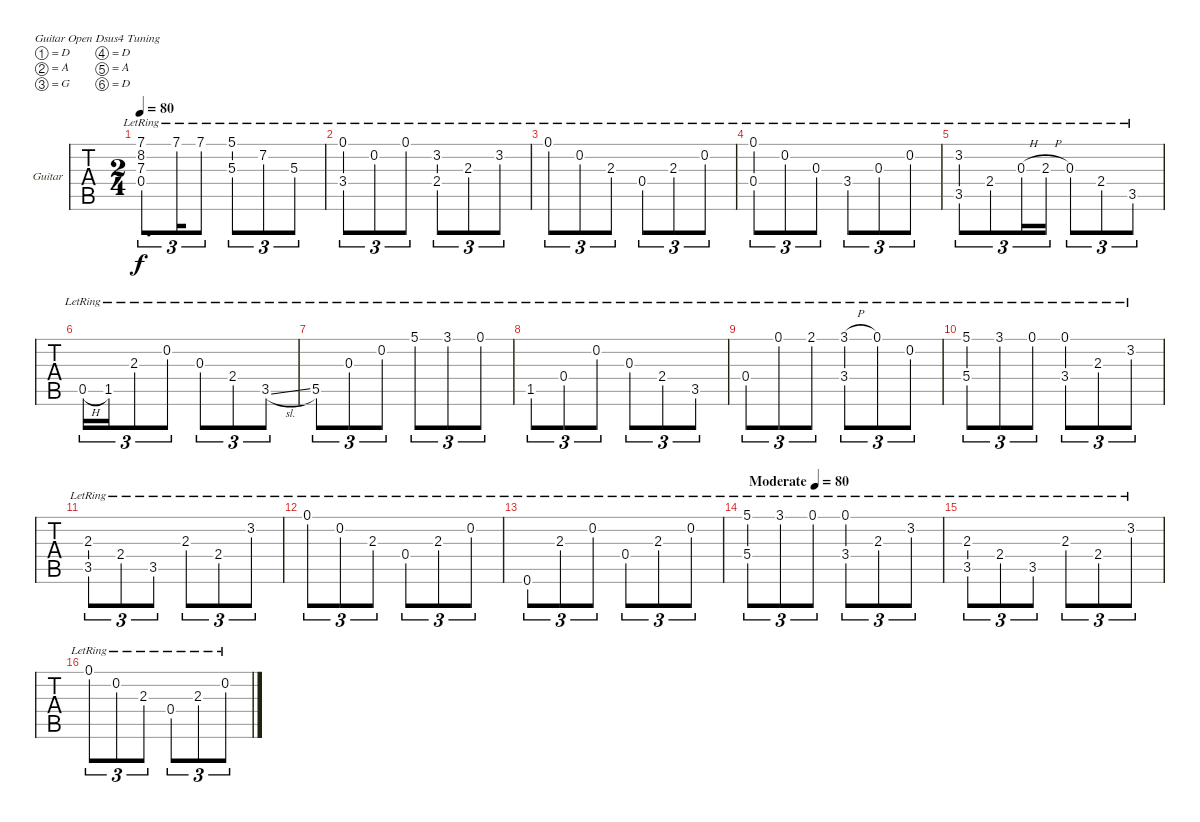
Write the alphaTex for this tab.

\bracketExtendMode groupsimilarinstruments
\firstSystemTrackNameOrientation horizontal
\otherSystemsTrackNameOrientation horizontal
\track ("Guitar" "Guitar") {instrument acousticguitarsteel}
\staff {tabs}
\tuning (D4 A3 G3 D3 A2 D2)
\ts (2 4)
\tempo 80
\clef g2
\ks c
(7.3{lr} 7.1{lr} 8.2{lr} 0.4{lr}).8{d tu (3 2) dy f} 7.1{lr}.16{tu (3 2)} 7.1{lr}.8{tu (3 2)} (5.1{lr} 5.3{lr}).8{tu (3 2)} 7.2{lr}.8{tu (3 2)} 5.3{lr}.8{tu (3 2)} |
(0.1{lr} 3.4{lr}).8{tu (3 2)} 0.2{lr}.8{tu (3 2)} 0.1{lr}.8{tu (3 2)} (3.2{lr} 2.4{lr}).8{tu (3 2)} 2.3{lr}.8{tu (3 2)} 3.2{lr}.8{tu (3 2)} |
0.1{lr}.8{tu (3 2)} 0.2{lr}.8{tu (3 2)} 2.3{lr}.8{tu (3 2)} 0.4{lr}.8{tu (3 2)} 2.3{lr}.8{tu (3 2)} 0.2{lr}.8{tu (3 2)} |
(0.4{lr} 0.1{lr}).8{tu (3 2)} 0.2{lr}.8{tu (3 2)} 0.3{lr}.8{tu (3 2)} 3.4{lr}.8{tu (3 2)} 0.3{lr}.8{tu (3 2)} 0.2{lr}.8{tu (3 2)} |
(3.5{lr} 3.2{lr}).8{tu (3 2)} 2.4{lr}.8{tu (3 2)} 0.3{h lr}.16{tu (3 2)} 2.3{h lr}.16{tu (3 2)} 0.3{lr}.8{tu (3 2)} 2.4{lr}.8{tu (3 2)} 3.5{lr}.8{tu (3 2)} |
0.5{h lr}.16{tu (3 2)} 1.5{lr}.16{tu (3 2)} 2.3{lr}.8{tu (3 2)} 0.2{lr}.8{tu (3 2)} 0.3{lr}.8{tu (3 2)} 2.4{lr}.8{tu (3 2)} 3.5{sl lr}.8{tu (3 2)} |
5.5{lr}.8{tu (3 2)} 0.3{lr}.8{tu (3 2)} 0.2{lr}.8{tu (3 2)} 5.1{lr}.8{tu (3 2)} 3.1{lr}.8{tu (3 2)} 0.1{lr}.8{tu (3 2)} |
1.5{lr}.8{tu (3 2)} 0.4{lr}.8{tu (3 2)} 0.2{lr}.8{tu (3 2)} 0.3{lr}.8{tu (3 2)} 2.4{lr}.8{tu (3 2)} 3.5{lr}.8{tu (3 2)} |
0.4{lr}.8{tu (3 2)} 0.1{lr}.8{tu (3 2)} 2.1{lr}.8{tu (3 2)} (3.4{lr} 3.1{h lr}).8{tu (3 2)} 0.1{lr}.8{tu (3 2)} 0.2{lr}.8{tu (3 2)} |
(5.4{lr} 5.1{lr}).8{tu (3 2)} 3.1{lr}.8{tu (3 2)} 0.1{lr}.8{tu (3 2)} (0.1{lr} 3.4{lr}).8{tu (3 2)} 2.3{lr}.8{tu (3 2)} 3.2{lr}.8{tu (3 2)} |
(2.3{lr} 3.5{lr}).8{tu (3 2)} 2.4{lr}.8{tu (3 2)} 3.5{lr}.8{tu (3 2)} 2.3{lr}.8{tu (3 2)} 2.4{lr}.8{tu (3 2)} 3.2{lr}.8{tu (3 2)} |
0.1{lr}.8{tu (3 2)} 0.2{lr}.8{tu (3 2)} 2.3{lr}.8{tu (3 2)} 0.4{lr}.8{tu (3 2)} 2.3{lr}.8{tu (3 2)} 0.2{lr}.8{tu (3 2)} |
0.6{lr}.8{tu (3 2)} 2.3{lr}.8{tu (3 2)} 0.2{lr}.8{tu (3 2)} 0.4{lr}.8{tu (3 2)} 2.3{lr}.8{tu (3 2)} 0.2{lr}.8{tu (3 2)} |
\tempo (80 "Moderate" 0.00952381)
(5.4{lr} 5.1{lr}).8{tu (3 2)} 3.1{lr}.8{tu (3 2)} 0.1{lr}.8{tu (3 2)} (0.1{lr} 3.4{lr}).8{tu (3 2)} 2.3{lr}.8{tu (3 2)} 3.2{lr}.8{tu (3 2)} |
(2.3{lr} 3.5{lr}).8{tu (3 2)} 2.4{lr}.8{tu (3 2)} 3.5{lr}.8{tu (3 2)} 2.3{lr}.8{tu (3 2)} 2.4{lr}.8{tu (3 2)} 3.2{lr}.8{tu (3 2)} |
0.1{lr}.8{tu (3 2)} 0.2{lr}.8{tu (3 2)} 2.3{lr}.8{tu (3 2)} 0.4{lr}.8{tu (3 2)} 2.3{lr}.8{tu (3 2)} 0.2{lr}.8{tu (3 2)}
